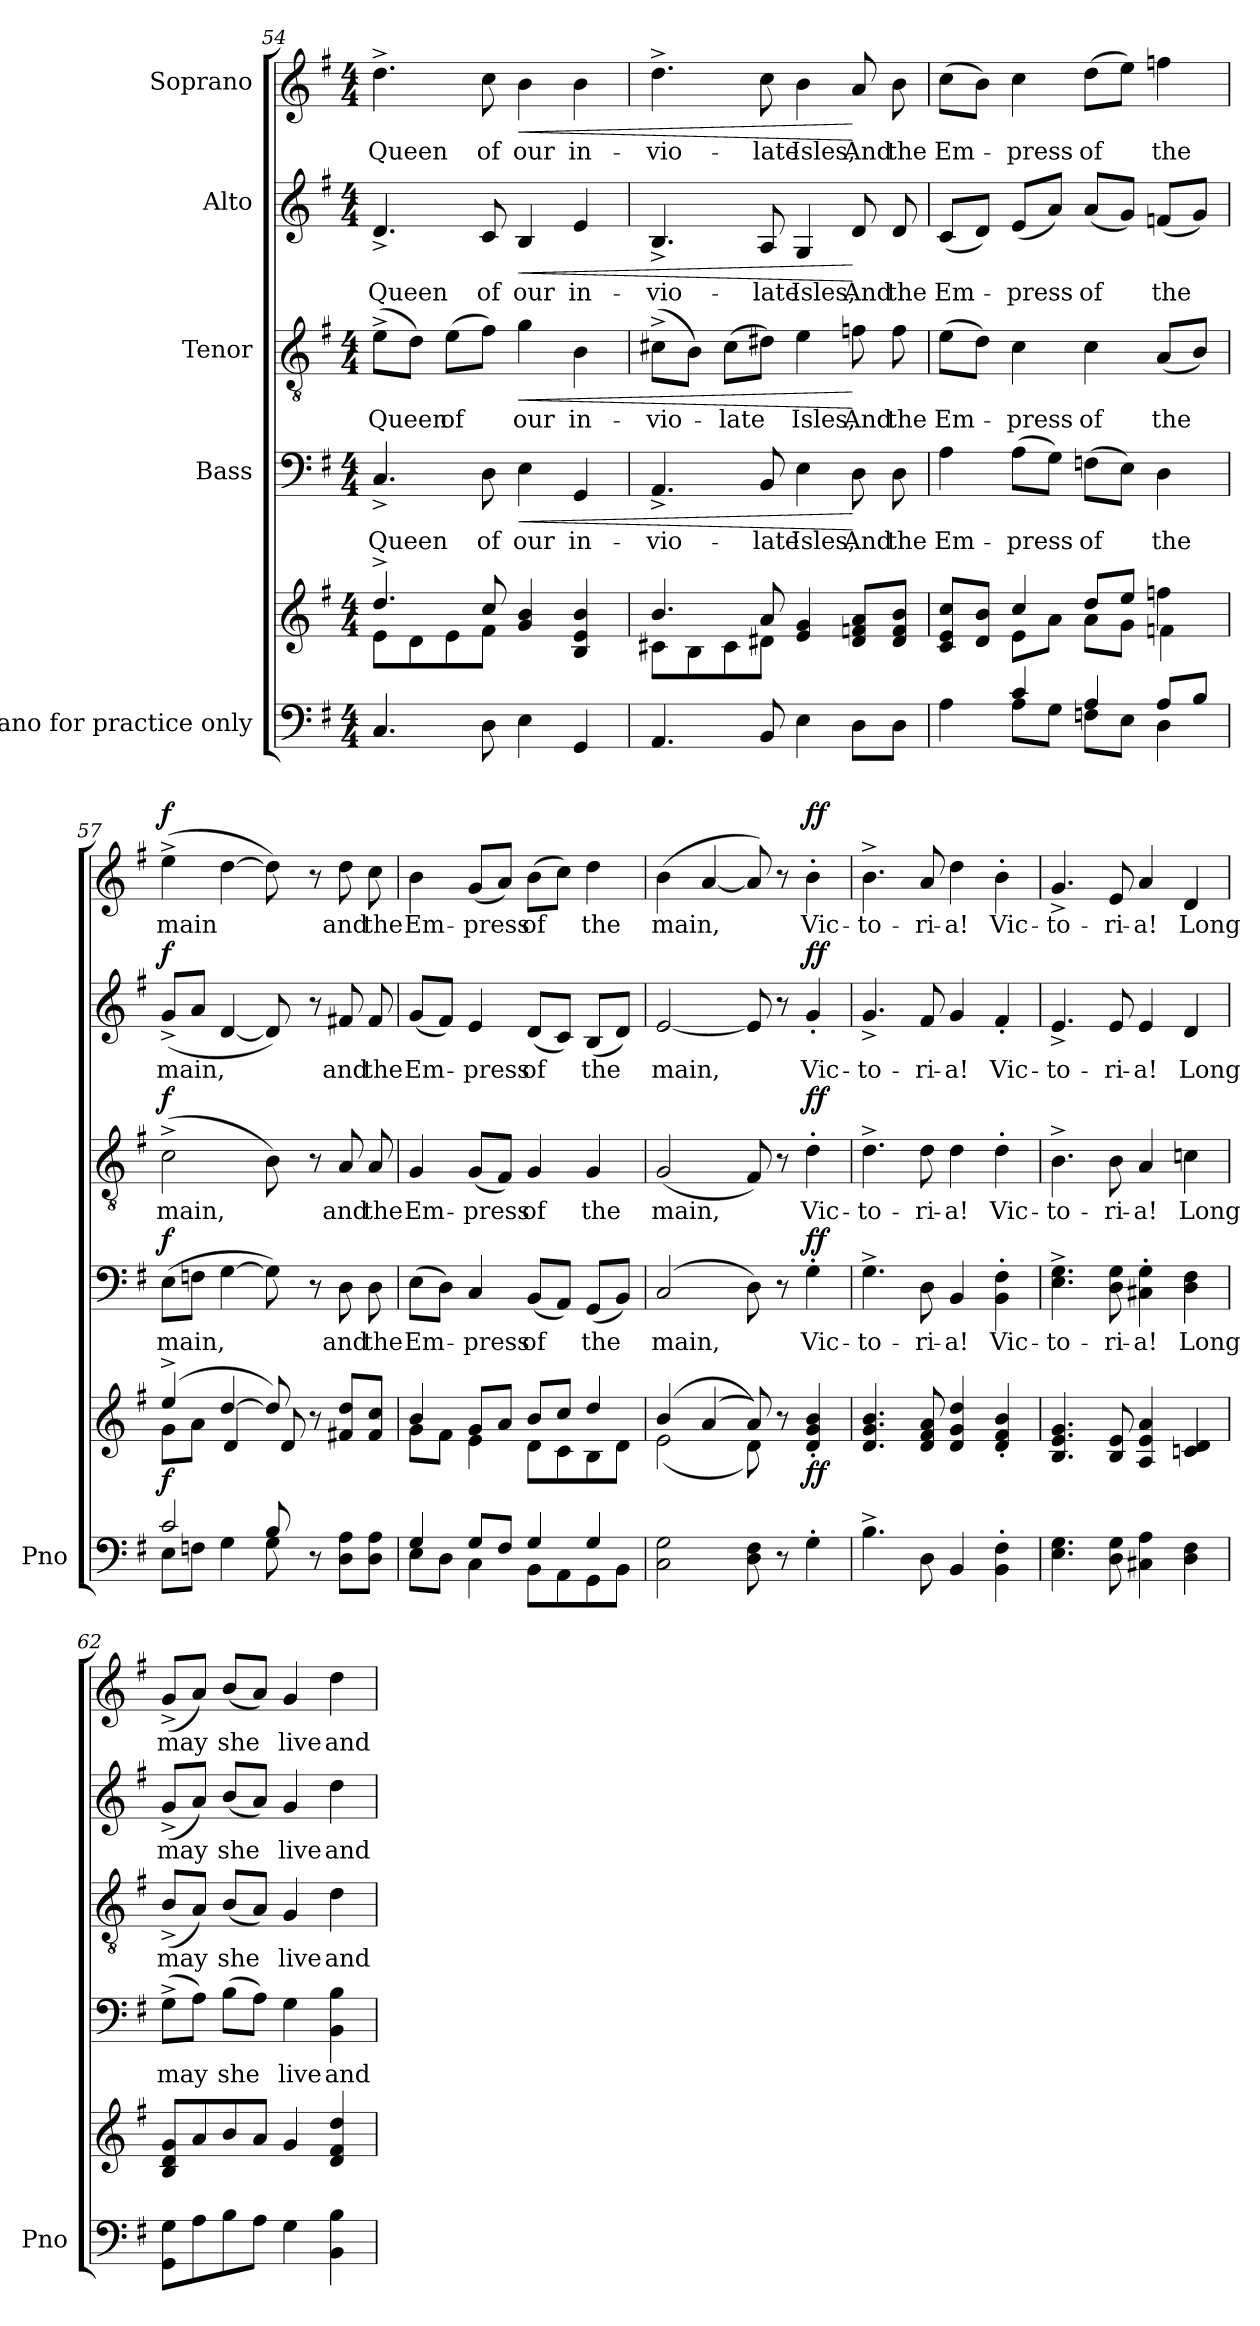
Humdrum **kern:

**kern	**kern	**dynam	**kern	**text	**dynam	**kern	**text	**dynam	**kern	**text	**dynam	**kern	**text	**dynam
*part5	*part5	*part5	*part4	*part4	*part4	*part3	*part3	*part3	*part2	*part2	*part2	*part1	*part1	*part1
*staff6	*staff5	*staff5/6	*staff4	*staff4	*staff4	*staff3	*staff3	*staff3	*staff2	*staff2	*staff2	*staff1	*staff1	*staff1
*I"Piano for practice only	*	*	*I"Bass	*	*	*I"Tenor	*	*	*I"Alto	*	*	*I"Soprano	*	*
*I'Pno	*	*	*	*	*	*	*	*	*	*	*	*	*	*
*clefF4	*clefG2	*	*clefF4	*	*	*clefGv2	*	*	*clefG2	*	*	*clefG2	*	*
*k[f#]	*k[f#]	*	*k[f#]	*	*	*k[f#]	*	*	*k[f#]	*	*	*k[f#]	*	*
*M4/4	*M4/4	*	*M4/4	*	*	*M4/4	*	*	*M4/4	*	*	*M4/4	*	*
=54	=54	=54	=54	=54	=54	=54	=54	=54	=54	=54	=54	=54	=54	=54
*	*^	*	*	*	*	*	*	*	*	*	*	*	*	*
!	!	!	!	!	!LO:LY:b	!	!	!LO:LY:b	!	!	!LO:LY:b	!	!	!LO:LY:b	!
4.C/	4.dd^/	8e\L	.	4.C^/	Queen	.	(>8e^\L	Queen	.	4.d^/	Queen	.	4.dd^\	Queen	.
.	.	8d\	.	.	.	.	8d\J)	.	.	.	.	.	.	.	.
!	!	!	!	!	!	!	!	!LO:LY:b	!	!	!	!	!	!	!
.	.	8e\	.	.	.	.	(>8e\L	of	.	.	.	.	.	.	.
!	!	!	!	!	!LO:LY:b	!	!	!	!	!	!LO:LY:b	!	!	!LO:LY:b	!
8D\	8cc/	8f#\J	.	8D\	of	.	8f#\J)	.	.	8c/	of	.	8cc\	of	.
!	!	!	!	!	!LO:LY:b	!LO:HP:b	!	!LO:LY:b	!LO:HP:b	!	!LO:LY:b	!LO:HP:b	!	!LO:LY:b	!LO:HP:b
4E\	4g/ 4b/	2ryy	.	4E\	our	<	4g\	our	<	4B/	our	<	4b\	our	<
!	!	!	!	!	!LO:LY:b	!	!	!LO:LY:b	!	!	!LO:LY:b	!	!	!LO:LY:b	!
4GG/	4B/ 4e/ 4b/	.	.	4GG/	in-	.	4B\	in-	.	4e/	in-	.	4b\	in-	.
=55	=55	=55	=55	=55	=55	=55	=55	=55	=55	=55	=55	=55	=55	=55	=55
!	!	!	!	!	!LO:LY:b	!	!	!LO:LY:b	!	!	!LO:LY:b	!	!	!LO:LY:b	!
4.AA/	4.b/	8c#X\L	.	4.AA^/	-vio-	.	(>8c#X^\L	-vio-	.	4.B^/	-vio-	.	4.dd^\	-vio-	.
.	.	8B\	.	.	.	.	8B\J)	.	.	.	.	.	.	.	.
!	!	!	!	!	!	!	!	!LO:LY:b	!	!	!	!	!	!	!
.	.	8c#\	.	.	.	.	(>8c#\L	-late	.	.	.	.	.	.	.
!	!	!	!	!	!LO:LY:b	!	!	!	!	!	!LO:LY:b	!	!	!LO:LY:b	!
8BB/	8a/	8d#X\J	.	8BB/	-late	.	8d#X\J)	.	.	8A/	late	.	8cc\	-late	.
!	!	!	!	!	!LO:LY:b	!	!	!LO:LY:b	!	!	!LO:LY:b	!	!	!LO:LY:b	!
4E\	4e/ 4g/	2ryy	.	4E\	Isles,	.	4e\	Isles,	.	4G/	Isles,	.	4b\	Isles,	.
!	!	!	!	!	!LO:LY:b	!	!	!LO:LY:b	!	!	!LO:LY:b	!	!	!LO:LY:b	!
8D\L	8d#/ 8fn/ 8a/L	.	.	8D\	And	[	8fn\	And	[	8d/	And	[	8a/	And	[
!	!	!	!	!	!LO:LY:b	!	!	!LO:LY:b	!	!	!LO:LY:b	!	!	!LO:LY:b	!
8D\J	8d#/ 8f/ 8b/J	.	.	8D\	the	.	8f\	the	.	8d/	the	.	8b\	the	.
!!LO:PB:g=z
=56	=56	=56	=56	=56	=56	=56	=56	=56	=56	=56	=56	=56	=56	=56	=56
*^	*	*	*	*	*	*	*	*	*	*	*	*	*	*	*
!	!	!	!	!	!	!LO:LY:b	!	!	!LO:LY:b	!	!	!LO:LY:b	!	!	!LO:LY:b	!
4ryy	4A\	8c/ 8e/ 8cc/L	4ryy	.	4A\	Em-	.	(>8e\L	Em-	.	(<8c/L	Em-	.	(>8cc\L	Em-	.
.	.	8d/ 8b/J	.	.	.	.	.	8d\J)	.	.	8d/J)	.	.	8b\J)	.	.
!	!	!	!	!	!	!LO:LY:b	!	!	!LO:LY:b	!	!	!LO:LY:b	!	!	!LO:LY:b	!
4c/	8A\L	4cc/	8e\L	.	(>8A\L	-press	.	4c\	press	.	(<8e/L	-press	.	4cc\	-press	.
.	8G\J	.	8a\J	.	8G\J)	.	.	.	.	.	8a/J)	.	.	.	.	.
!	!	!	!	!	!	!LO:LY:b	!	!	!LO:LY:b	!	!	!LO:LY:b	!	!	!LO:LY:b	!
4A/	8Fn\L	8dd/L	8a\L	.	(>8Fn\L	of	.	4c\	of	.	(<8a/L	of	.	(>8dd\L	of	.
.	8E\J	8ee/J	8g\J	.	8E\J)	.	.	.	.	.	8g/J)	.	.	8ee\J)	.	.
!	!	!	!	!	!	!LO:LY:b	!	!	!LO:LY:b	!	!	!LO:LY:b	!	!	!LO:LY:b	!
8A/L	4D\	4ffn\	4fn\	.	4D\	the	.	(<8A/L	the	.	(<8fn/L	the	.	4ffn\	the	.
8B/J	.	.	.	.	.	.	.	8B/J)	.	.	8g/J)	.	.	.	.	.
=57	=57	=57	=57	=57	=57	=57	=57	=57	=57	=57	=57	=57	=57	=57	=57	=57
!	!	!	!	!LO:DY:b	!	!LO:LY:b	!LO:DY:a	!	!LO:LY:b	!LO:DY:a	!	!LO:LY:b	!LO:DY:a	!	!LO:LY:b	!LO:DY:a
2c/	8E\L	(>4ee^/	8g\L	f	(>8E\L	main,	f	(>2c^\	main,	f	(<8g^/L	main,	f	(>4ee^\	-main	f
.	8Fn\J	.	8a\J	.	8Fn\J	.	.	.	.	.	8a/J	.	.	.	.	.
.	4G\	[4dd/	4d/	.	[4G\	.	.	.	.	.	[4d/	.	.	[4dd\	.	.
8B/	8G\	8dd/])	8d/	.	8G\])	.	.	8B\)	.	.	8d/])	.	.	8dd\])	.	.
8r	4.ryy	8r	4.ryy	.	8r	.	.	8r	.	.	8r	.	.	8r	.	.
!	!	!	!	!	!	!LO:LY:b	!	!	!LO:LY:b	!	!	!LO:LY:b	!	!	!LO:LY:b	!
8D\ 8A\L	.	8f#X/ 8dd/L	.	.	8D\	and	.	8A/	and	.	8f#X/	and	.	8dd\	and	.
!	!	!	!	!	!	!LO:LY:b	!	!	!LO:LY:b	!	!	!LO:LY:b	!	!	!LO:LY:b	!
8D\ 8A\J	.	8f#/ 8cc/J	.	.	8D\	the	.	8A/	the	.	8f#/	the	.	8cc\	the	.
=58	=58	=58	=58	=58	=58	=58	=58	=58	=58	=58	=58	=58	=58	=58	=58	=58
!	!	!	!	!	!	!LO:LY:b	!	!	!LO:LY:b	!	!	!LO:LY:b	!	!	!LO:LY:b	!
4G/	8E\L	4b/	8g\L	.	(>8E\L	Em-	.	4G/	Em-	.	(<8g/L	Em-	.	4b\	Em-	.
.	8D\J	.	8f#\J	.	8D\J)	.	.	.	.	.	8f#/J)	.	.	.	.	.
!	!	!	!	!	!	!LO:LY:b	!	!	!LO:LY:b	!	!	!LO:LY:b	!	!	!LO:LY:b	!
8G/L	4C\	8g/L	4e\	.	4C/	-press	.	(<8G/L	-press	.	4e/	press	.	(<8g/L	-press	.
8F#/J	.	8a/J	.	.	.	.	.	8F#/J)	.	.	.	.	.	8a/J)	.	.
!	!	!	!	!	!	!LO:LY:b	!	!	!LO:LY:b	!	!	!LO:LY:b	!	!	!LO:LY:b	!
4G/	8BB\L	8b/L	8d\L	.	(<8BB/L	of	.	4G/	of	.	(<8d/L	of	.	(>8b\L	of	.
.	8AA\	8cc/J	8c\	.	8AA/J)	.	.	.	.	.	8c/J)	.	.	8cc\J)	.	.
!	!	!	!	!	!	!LO:LY:b	!	!	!LO:LY:b	!	!	!LO:LY:b	!	!	!LO:LY:b	!
4G/	8GG\	4dd/	8B\	.	(<8GG/L	the	.	4G/	the	.	(<8B/L	the	.	4dd\	the	.
.	8BB\J	.	8d\J	.	8BB/J)	.	.	.	.	.	8d/J)	.	.	.	.	.
=59	=59	=59	=59	=59	=59	=59	=59	=59	=59	=59	=59	=59	=59	=59	=59	=59
!	!	!	!	!	!	!LO:LY:b	!	!	!LO:LY:b	!	!	!LO:LY:b	!	!	!LO:LY:b	!
*v	*v	*	*	*	*	*	*	*	*	*	*	*	*	*	*	*
2C\ 2G\	(>4b/	(<2e\	.	(>2C/	main,	.	(<2G/	main,	.	[2e/	main,	.	(>4b\	main,	.
.	(>4a/	.	.	.	.	.	.	.	.	.	.	.	[4a/	.	.
8D\ 8F#\	8a/))	8d\)	.	8D\)	.	.	8F#/)	.	.	8e/]	.	.	8a/])	.	.
8r	8r	4.ryy	.	8r	.	.	8r	.	.	8r	.	.	8r	.	.
!	!	!	!LO:DY:b	!	!LO:LY:b	!LO:DY:a	!	!LO:LY:b	!LO:DY:a	!	!LO:LY:b	!LO:DY:a	!	!LO:LY:b	!LO:DY:a
4G'\	4d/' 4g/' 4b/'	.	ff	4G'\	Vic-	ff	4d'\	Vic-	ff	4g'/	Vic-	ff	4b'\	Vic-	ff
*	*v	*v	*	*	*	*	*	*	*	*	*	*	*	*	*
!!LO:LB:g=z
=60	=60	=60	=60	=60	=60	=60	=60	=60	=60	=60	=60	=60	=60	=60
!	!	!	!	!LO:LY:b	!	!	!LO:LY:b	!	!	!LO:LY:b	!	!	!LO:LY:b	!
4.B^\	4.d/ 4.g/ 4.b/	.	4.G^\	-to-	.	4.d^\	-to-	.	4.g^/	-to-	.	4.b^\	-to-	.
!	!	!	!	!LO:LY:b	!	!	!LO:LY:b	!	!	!LO:LY:b	!	!	!LO:LY:b	!
8D\	8d/ 8f#/ 8a/	.	8D\	-ri-	.	8d\	-ri-	.	8f#/	-ri-	.	8a/	-ri-	.
!	!	!	!	!LO:LY:b	!	!	!LO:LY:b	!	!	!LO:LY:b	!	!	!LO:LY:b	!
4BB/	4d/ 4g/ 4dd/	.	4BB/	-a!	.	4d\	-a!	.	4g/	a!	.	4dd\	-a!	.
!	!	!	!	!LO:LY:b	!	!	!LO:LY:b	!	!	!LO:LY:b	!	!	!LO:LY:b	!
4BB\' 4F#\'	4d/' 4f#/' 4b/'	.	4BB\' 4F#\'	Vic-	.	4d'\	Vic-	.	4f#'/	Vic-	.	4b'\	Vic-	.
=61	=61	=61	=61	=61	=61	=61	=61	=61	=61	=61	=61	=61	=61	=61
!	!	!	!	!LO:LY:b	!	!	!LO:LY:b	!	!	!LO:LY:b	!	!	!LO:LY:b	!
4.E\ 4.G\	4.B/ 4.e/ 4.g/	.	4.E\^ 4.G\^	-to-	.	4.B^\	-to-	.	4.e^/	-to-	.	4.g^/	-to-	.
!	!	!	!	!LO:LY:b	!	!	!LO:LY:b	!	!	!LO:LY:b	!	!	!LO:LY:b	!
8D\ 8G\	8B/ 8e/	.	8D\ 8G\	-ri-	.	8B\	-ri-	.	8e/	ri-	.	8e/	-ri-	.
!	!	!	!	!LO:LY:b	!	!	!LO:LY:b	!	!	!LO:LY:b	!	!	!LO:LY:b	!
4C#X\ 4A\	4A/ 4e/ 4a/	.	4C#X\' 4G\'	-a!	.	4A/	-a!	.	4e/	-a!	.	4a/	-a!	.
!	!	!	!	!LO:LY:b	!	!	!LO:LY:b	!	!	!LO:LY:b	!	!	!LO:LY:b	!
4D\ 4F#\	4cn/ 4d/	.	4D\ 4F#\	Long	.	4cn\	Long	.	4d/	Long	.	4d/	Long	.
=62	=62	=62	=62	=62	=62	=62	=62	=62	=62	=62	=62	=62	=62	=62
!	!	!	!	!LO:LY:b	!	!	!LO:LY:b	!	!	!LO:LY:b	!	!	!LO:LY:b	!
8GG\ 8G\L	8B/ 8d/ 8g/L	.	(>8G^\L	may	.	(<8B^/L	may	.	(<8g^/L	may	.	(<8g^/L	may	.
8A\	8a/	.	8A\J)	.	.	8A/J)	.	.	8a/J)	.	.	8a/J)	.	.
!	!	!	!	!LO:LY:b	!	!	!LO:LY:b	!	!	!LO:LY:b	!	!	!LO:LY:b	!
8B\	8b/	.	(>8B\L	she	.	(<8B/L	she	.	(<8b/L	she	.	(<8b/L	she	.
8A\J	8a/J	.	8A\J)	.	.	8A/J)	.	.	8a/J)	.	.	8a/J)	.	.
!	!	!	!	!LO:LY:b	!	!	!LO:LY:b	!	!	!LO:LY:b	!	!	!LO:LY:b	!
4G\	4g/	.	4G\	live	.	4G/	live	.	4g/	live	.	4g/	live	.
!	!	!	!	!LO:LY:b	!	!	!LO:LY:b	!	!	!LO:LY:b	!	!	!LO:LY:b	!
4BB\ 4B\	4d/ 4f#/ 4dd/	.	4BB\ 4B\	and	.	4d\	and	.	4dd\	and	.	4dd\	and	.
=	=	=	=	=	=	=	=	=	=	=	=	=	=	=
*-	*-	*-	*-	*-	*-	*-	*-	*-	*-	*-	*-	*-	*-	*-
